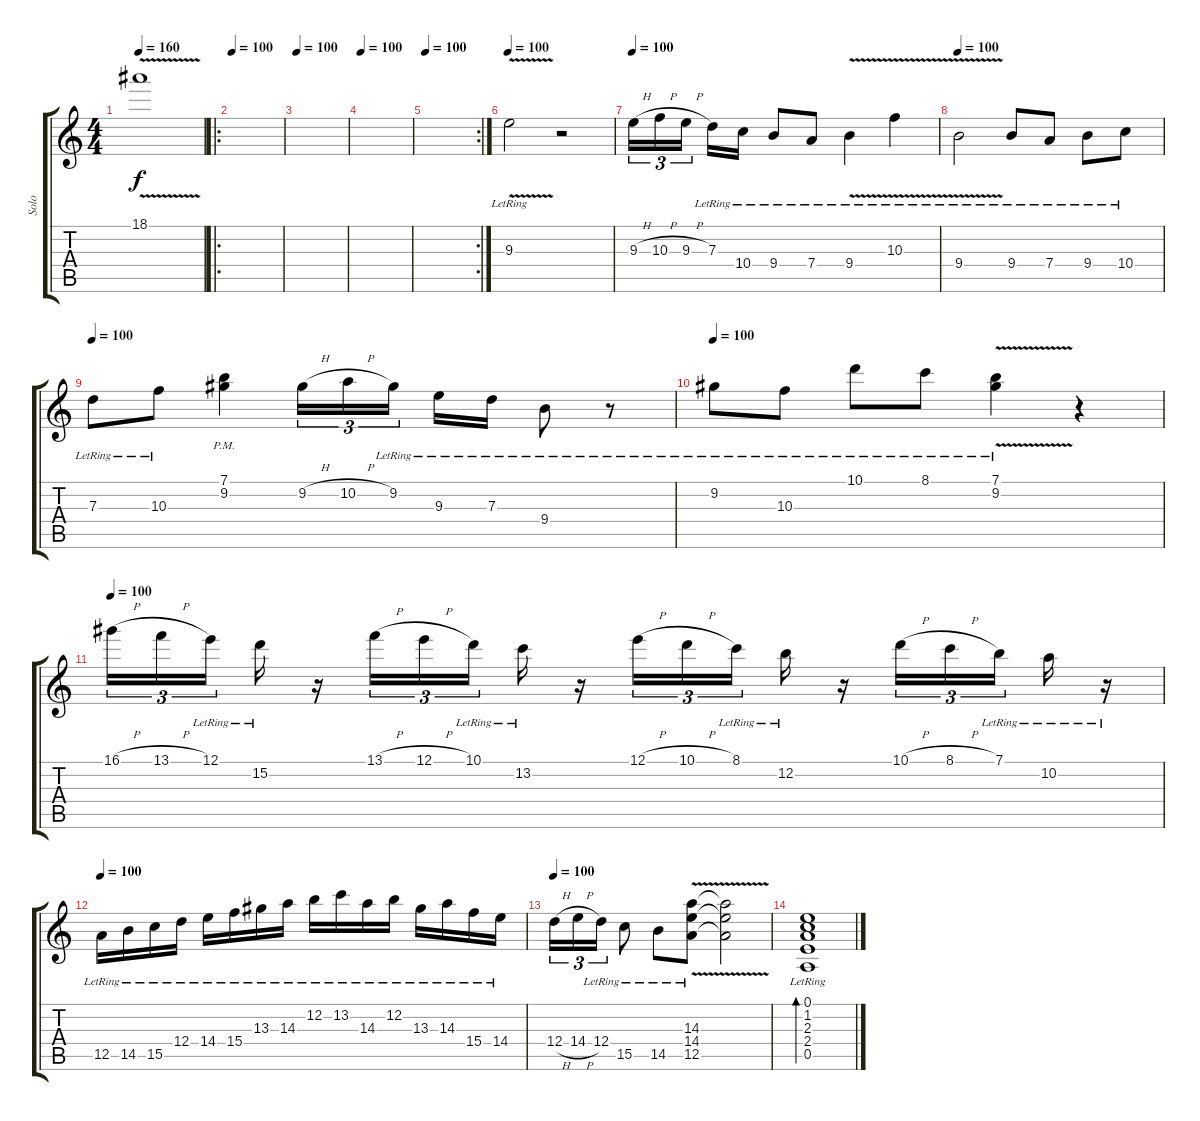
\track ("Solo" "Solo") {instrument overdrivenguitar}
\staff {score tabs}
\tuning (E4 B3 G3 D3 A2 E2) {hide}
\ts (4 4)
\tempo 160
\clef g2
\ks c
18.1{v}.1{dy f} |
\ro
\tempo 100
|
\tempo 100
|
\tempo 100
|
\rc 2
\tempo 100
|
\tempo 100
9.3{v lr}.2{instrument acousticguitarsteel} r.2 |
\tempo 100
9.3{h}.16{tu (3 2)} 10.3{h}.16{tu (3 2)} 9.3{h}.16{tu (3 2)} 7.3{lr}.16 10.4{lr}.16 9.4{lr}.8 7.4{lr}.8 9.4{v lr}.4 10.3{v lr}.4 |
\tempo 100
9.4{v lr}.2 9.4{lr}.8 7.4{lr}.8 9.4{lr}.8 10.4{lr}.8 |
\tempo 100
7.3{lr}.8 10.3{lr}.8 (7.1{pm} 9.2{pm}).4 9.2{h}.16{tu (3 2)} 10.2{h}.16{tu (3 2)} 9.2{lr}.16{tu (3 2)} 9.3{lr}.16 7.3{lr}.16 9.4{lr}.8 r.8 |
\tempo 100
9.2{lr}.8 10.3{lr}.8 10.1{lr}.8 8.1{lr}.8 (7.1{v lr} 9.2{v lr}).4 r.4 |
\tempo 100
16.1{h}.16{tu (3 2)} 13.1{h}.16{tu (3 2)} 12.1{lr}.16{tu (3 2)} 15.2{lr}.16 r.16 13.1{h}.16{tu (3 2)} 12.1{h}.16{tu (3 2)} 10.1{lr}.16{tu (3 2)} 13.2{lr}.16 r.16 12.1{h}.16{tu (3 2)} 10.1{h}.16{tu (3 2)} 8.1{lr}.16{tu (3 2)} 12.2{lr}.16 r.16 10.1{h}.16{tu (3 2)} 8.1{h}.16{tu (3 2)} 7.1{lr}.16{tu (3 2)} 10.2{lr}.16 r.16 |
\tempo 100
12.5{lr}.16 14.5{lr}.16 15.5{lr}.16 12.4{lr}.16 14.4{lr}.16 15.4{lr}.16 13.3{lr}.16 14.3{lr}.16 12.2{lr}.16 13.2{lr}.16 14.3{lr}.16 12.2{lr}.16 13.3{lr}.16 14.3{lr}.16 15.4{lr}.16 14.4{lr}.16 |
\tempo 100
12.4{h}.16{tu (3 2)} 14.4{h}.16{tu (3 2)} 12.4{lr}.16{tu (3 2)} 15.5{lr}.8 14.5{lr}.8 (14.3{v lr} 14.4{v lr} 12.5{v lr}).8 (14.3{t} 14.4{t} 12.5{t}).2 |
(0.1{lr} 1.2{lr} 2.3{lr} 2.4{lr} 0.5{lr}).1{bd 240}
